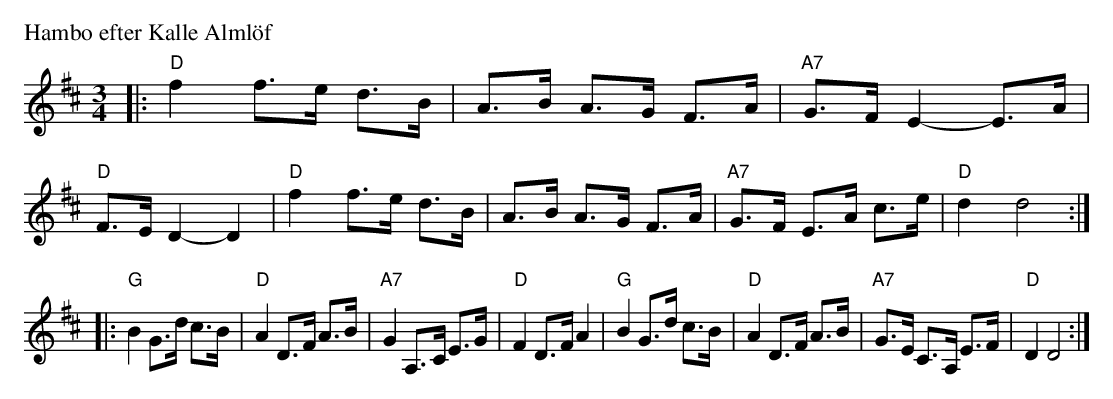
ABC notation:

X:1
P: Hambo efter Kalle Alml\"of
M: 3/4
L: 1/8
K: D
|: "D"f2 f>e d>B | A>B A>G F>A | "A7"G>F E2- E>A | "D"F>E D2- D2 \
|  "D"f2 f>e d>B | A>B A>G F>A | "A7"G>F E>A c>e | "D"d2 d4 :|
|: "G"B2 G>d c>B | "D"A2 D>F A>B | "A7"G2 A,>C E>G | "D"F2 D>F A2 \
|  "G"B2 G>d c>B | "D"A2 D>F A>B | "A7"G>E C>A, E>F | "D"D2 D4 :|
